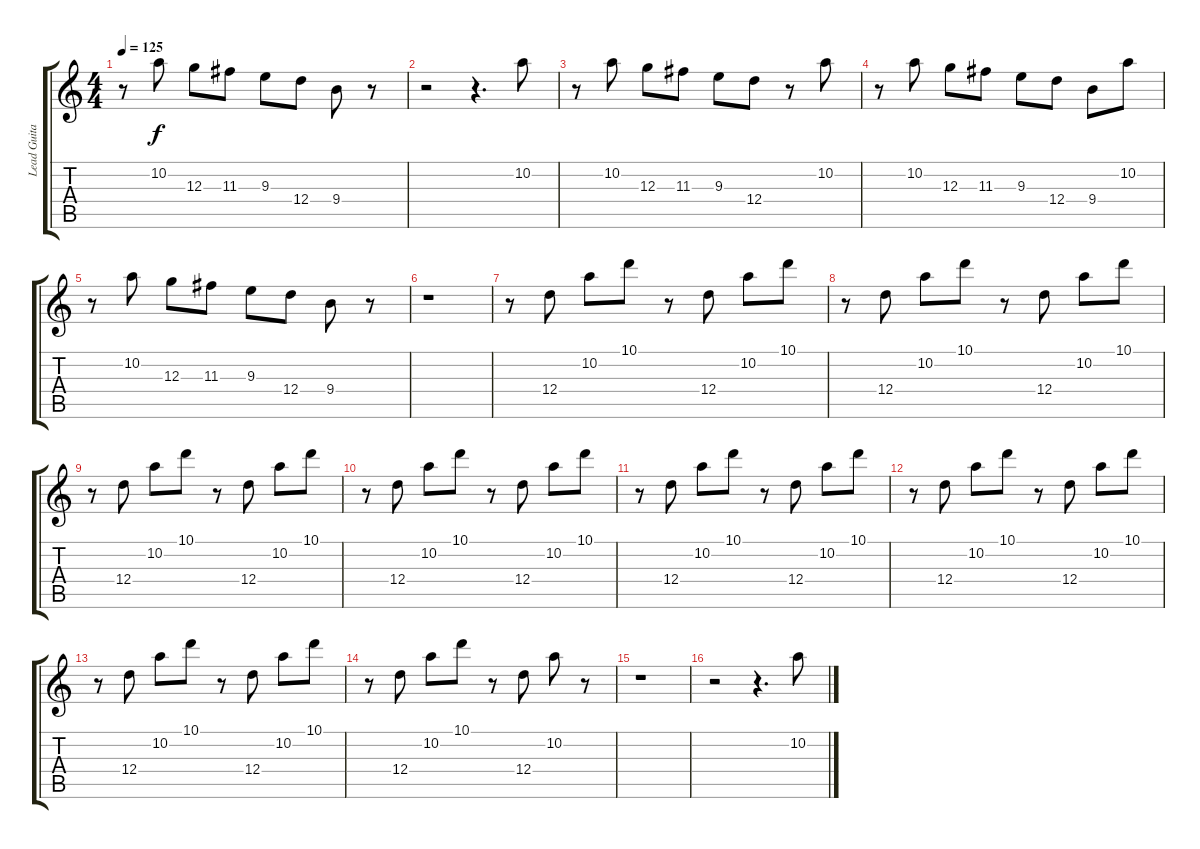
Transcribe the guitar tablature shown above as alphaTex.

\track ("Lead Guitar" "Lead Guita") {instrument overdrivenguitar}
\staff {score tabs}
\tuning (E4 B3 G3 D3 A2 E2) {hide}
\ts (4 4)
\tempo 125
\clef g2
\ks c
r.8{dy f} 10.2.8 12.3.8 11.3.8 9.3.8 12.4.8 9.4.8 r.8 |
r.2 r.4{d} 10.2.8 |
r.8 10.2.8 12.3.8 11.3.8 9.3.8 12.4.8 r.8 10.2.8 |
r.8 10.2.8 12.3.8 11.3.8 9.3.8 12.4.8 9.4.8 10.2.8 |
r.8 10.2.8 12.3.8 11.3.8 9.3.8 12.4.8 9.4.8 r.8 |
r.1 |
r.8 12.4.8 10.2.8 10.1.8 r.8 12.4.8 10.2.8 10.1.8 |
r.8 12.4.8 10.2.8 10.1.8 r.8 12.4.8 10.2.8 10.1.8 |
r.8 12.4.8 10.2.8 10.1.8 r.8 12.4.8 10.2.8 10.1.8 |
r.8 12.4.8 10.2.8 10.1.8 r.8 12.4.8 10.2.8 10.1.8 |
r.8 12.4.8 10.2.8 10.1.8 r.8 12.4.8 10.2.8 10.1.8 |
r.8 12.4.8 10.2.8 10.1.8 r.8 12.4.8 10.2.8 10.1.8 |
r.8 12.4.8 10.2.8 10.1.8 r.8 12.4.8 10.2.8 10.1.8 |
r.8 12.4.8 10.2.8 10.1.8 r.8 12.4.8 10.2.8 r.8 |
r.1 |
r.2 r.4{d} 10.2.8
